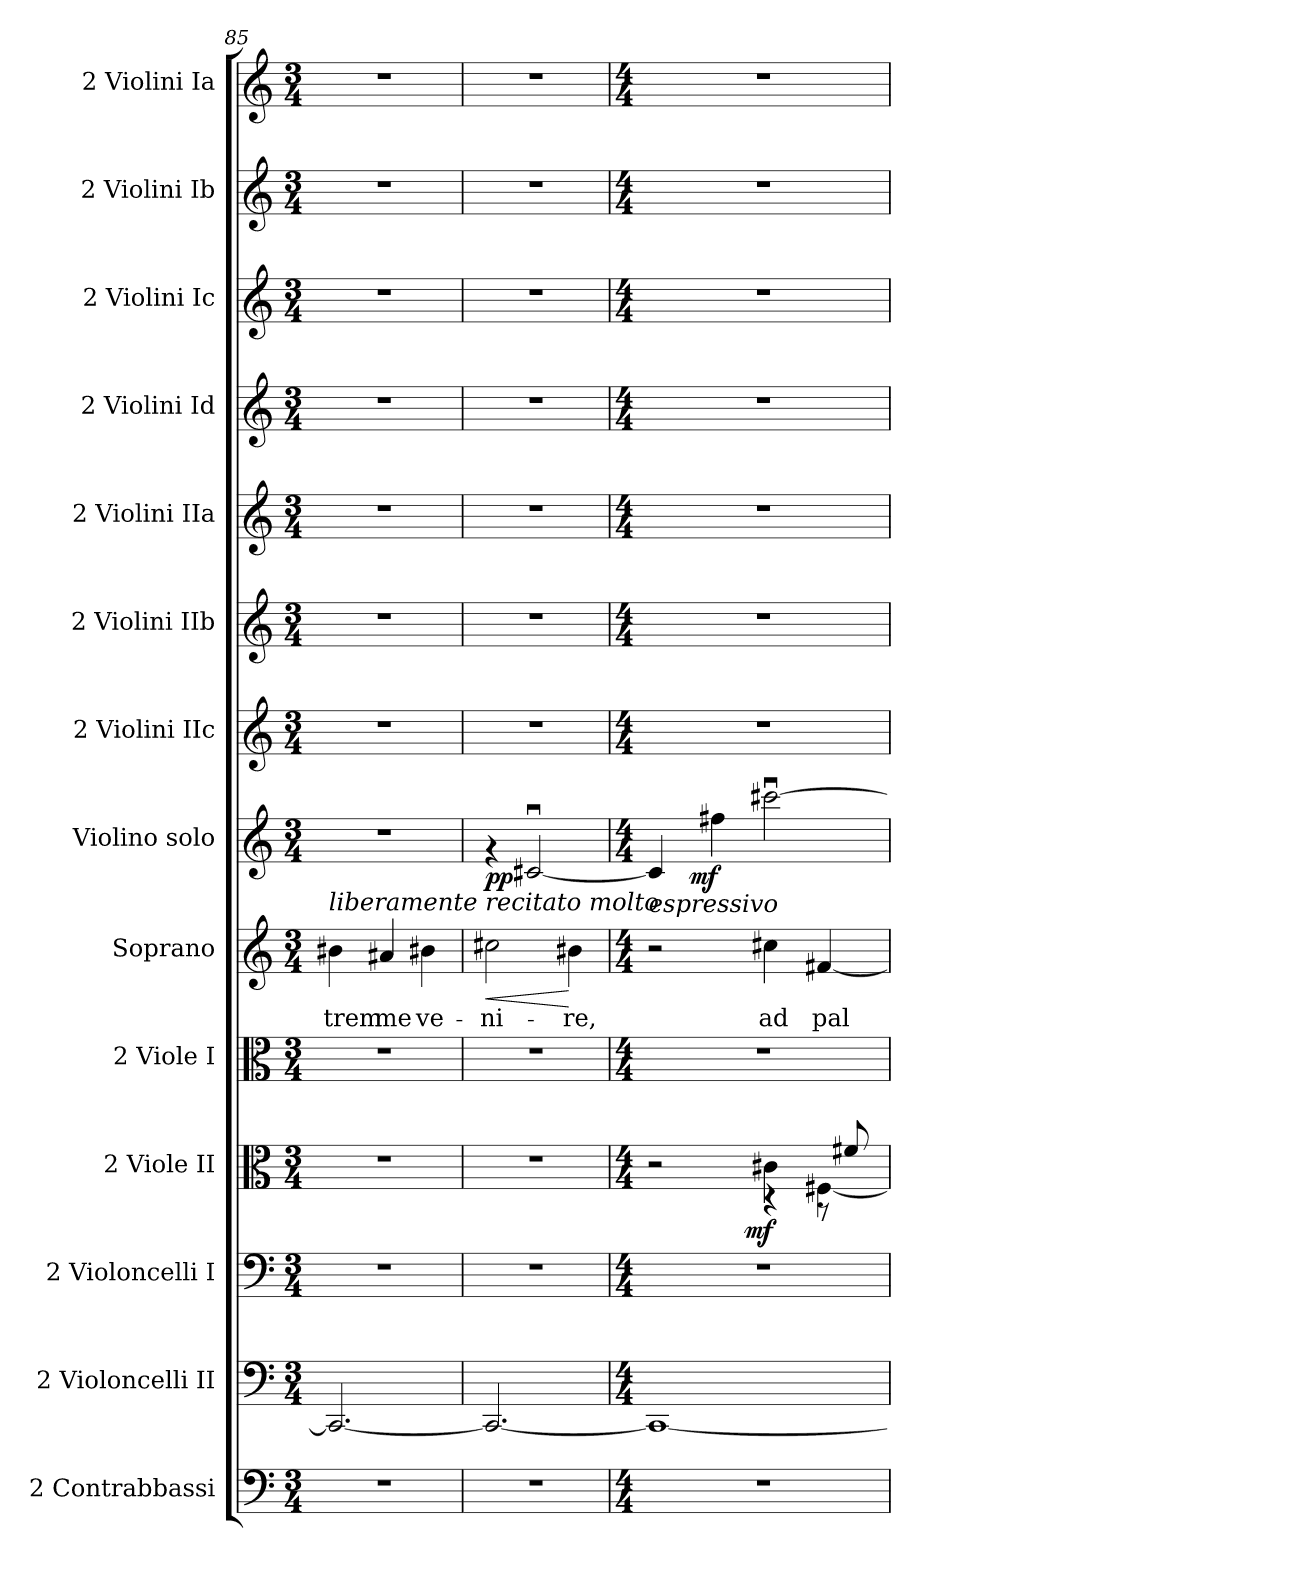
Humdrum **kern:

**kern	**kern	**kern	**kern	**dynam	**kern	**kern	**text	**dynam	**kern	**dynam	**kern	**kern	**kern	**kern	**kern	**kern	**kern
*part14	*part13	*part12	*part11	*part11	*part10	*part9	*part9	*part9	*part8	*part8	*part7	*part6	*part5	*part4	*part3	*part2	*part1
*staff14	*staff13	*staff12	*staff11	*staff11	*staff10	*staff9	*staff9	*staff9	*staff8	*staff8	*staff7	*staff6	*staff5	*staff4	*staff3	*staff2	*staff1
*I"2 Contrabbassi	*I"2 Violoncelli II	*I"2 Violoncelli I	*I"2 Viole II	*	*I"2 Viole I	*I"Soprano	*	*	*I"Violino solo	*	*I"2 Violini IIc	*I"2 Violini IIb	*I"2 Violini IIa	*I"2 Violini Id	*I"2 Violini Ic	*I"2 Violini Ib	*I"2 Violini Ia
*I'Cb.	*I'Vc. II	*I'Vc. I	*I'Vle II	*	*I'Vle I	*I'S.	*	*	*I'Vno solo	*	*I'Vni IIc	*I'Vni IIb	*I'Vni IIa	*I'Vni Id	*I'Vni Ic	*I'Vni Ib	*I'Vni Ia
*clefF4	*clefF4	*clefF4	*clefC3	*	*clefC3	*clefG2	*	*	*clefG2	*	*clefG2	*clefG2	*clefG2	*clefG2	*clefG2	*clefG2	*clefG2
*ITrd7c12	*	*	*	*	*	*	*	*	*	*	*	*	*	*	*	*	*
*k[]	*k[]	*k[]	*k[]	*	*k[]	*k[]	*	*	*k[]	*	*k[]	*k[]	*k[]	*k[]	*k[]	*k[]	*k[]
*C:	*C:	*C:	*C:	*	*C:	*C:	*	*	*C:	*	*C:	*C:	*C:	*C:	*C:	*C:	*C:
*M3/4	*M3/4	*M3/4	*M3/4	*	*M3/4	*M3/4	*	*	*M3/4	*	*M3/4	*M3/4	*M3/4	*M3/4	*M3/4	*M3/4	*M3/4
=85	=85	=85	=85	=85	=85	=85	=85	=85	=85	=85	=85	=85	=85	=85	=85	=85	=85
!	!	!	!	!	!	!	!	!	!LO:TX:b:i:t=liberamente recitato molto	!	!	!	!	!	!	!	!
!	!	!	!	!	!	!	!LO:LY:b:cj	!	!	!	!	!	!	!	!	!	!
2.r	2.CC#/_<	2.r	2.r	.	2.r	4b#X\	-trem	.	2.r	.	2.r	2.r	2.r	2.r	2.r	2.r	2.r
!	!	!	!	!	!	!	!LO:LY:b:cj	!	!	!	!	!	!	!	!	!	!
.	.	.	.	.	.	4a#X/	me	.	.	.	.	.	.	.	.	.	.
!	!	!	!	!	!	!	!LO:LY:b:cj	!	!	!	!	!	!	!	!	!	!
.	.	.	.	.	.	4b#X\	ve-	.	.	.	.	.	.	.	.	.	.
=86	=86	=86	=86	=86	=86	=86	=86	=86	=86	=86	=86	=86	=86	=86	=86	=86	=86
!	!	!	!	!	!	!	!LO:LY:b:cj	!LO:HP:b	!	!LO:DY:b	!	!	!	!	!	!	!
2.r	2.CC#/_<	2.r	2.r	.	2.r	2cc#X\	-ni-	<	4rf	pp	2.r	2.r	2.r	2.r	2.r	2.r	2.r
.	.	.	.	.	.	.	.	.	[<2c#Xu>/	.	.	.	.	.	.	.	.
!	!	!	!	!	!	!	!LO:LY:b:cj	!	!	!	!	!	!	!	!	!	!
.	.	.	.	.	.	4b#X\	-re,	[	.	.	.	.	.	.	.	.	.
!!LO:PB:g=z
=87	=87	=87	=87	=87	=87	=87	=87	=87	=87	=87	=87	=87	=87	=87	=87	=87	=87
*M4/4	*M4/4	*M4/4	*M4/4	*	*M4/4	*M4/4	*	*	*M4/4	*	*M4/4	*M4/4	*M4/4	*M4/4	*M4/4	*M4/4	*M4/4
*	*	*	*^	*	*	*	*	*	*^	*	*	*	*	*	*	*	*
*	*	*	*	*^	*	*	*	*	*	*	*	*	*	*	*	*	*	*	*
!	!	!	!	!	!	!	!	!	!	!	!LO:TX:b:i:t=espressivo	!	!	!	!	!	!	!	!	!
1r	1CC#_<	1r	2r	2ryy	4..ryy	.	1r	2r	.	.	4c#/]	8ryy	.	1r	1r	1r	1r	1r	1r	1r
.	.	.	.	.	.	.	.	.	.	.	.	32.ryy	.	.	.	.	.	.	.	.
!	!	!	!	!	!	!	!	!	!	!	!	!	!LO:DY:b	!	!	!	!	!	!	!
.	.	.	.	.	.	.	.	.	.	.	.	2ryy	mf	.	.	.	.	.	.	.
.	.	.	.	.	.	.	.	.	.	.	4ff#X\	.	.	.	.	.	.	.	.	.
!	!	!	!	!	!	!LO:DY:b	!	!	!	!	!	!	!	!	!	!	!	!	!	!
.	.	.	.	.	2ryy	mf	.	.	.	.	.	.	.	.	.	.	.	.	.	.
!	!	!	!	!	!	!	!	!	!LO:LY:b:cj	!	!	!	!	!	!	!	!	!	!	!
.	.	.	4rC	4c#X\	.	.	.	4cc#X\	ad	.	[>2ccc#Xu>\	.	.	.	.	.	.	.	.	.
.	.	.	.	.	.	.	.	.	.	.	.	4ryy	.	.	.	.	.	.	.	.
!	!	!	!	!	!	!	!	!	!LO:LY:b:cj	!	!	!	!	!	!	!	!	!	!	!
.	.	.	8rAA	[<4F#X\	.	.	.	[<4f#X/	pal	.	.	.	.	.	.	.	.	.	.	.
.	.	.	8f#X/	.	.	.	.	.	.	.	.	.	.	.	.	.	.	.	.	.
.	.	.	.	.	.	.	.	.	.	.	.	16ryy	.	.	.	.	.	.	.	.
.	.	.	.	.	16ryy	.	.	.	.	.	.	.	.	.	.	.	.	.	.	.
.	.	.	.	.	.	.	.	.	.	.	.	64ryy	.	.	.	.	.	.	.	.
*	*	*	*v	*v	*v	*	*	*	*	*	*v	*v	*	*	*	*	*	*	*	*
=	=	=	=	=	=	=	=	=	=	=	=	=	=	=	=	=	=
*-	*-	*-	*-	*-	*-	*-	*-	*-	*-	*-	*-	*-	*-	*-	*-	*-	*-
